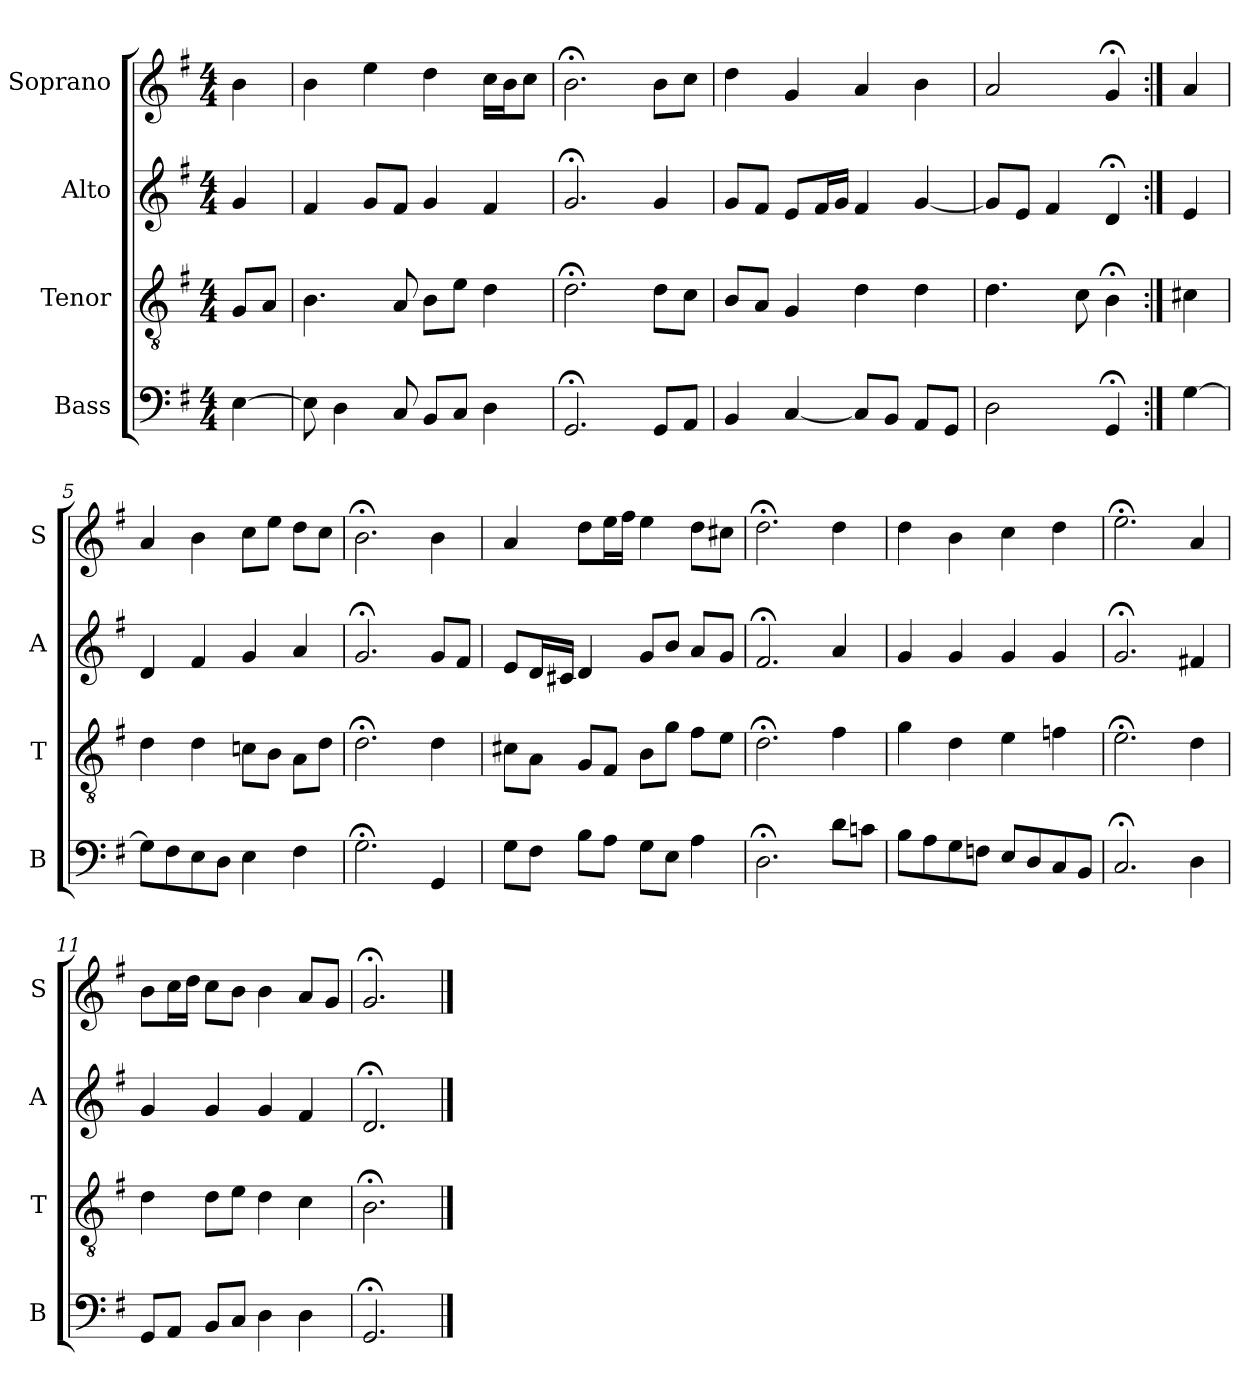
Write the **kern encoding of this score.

**kern	**kern	**kern	**kern
*part4	*part3	*part2	*part1
*staff4	*staff3	*staff2	*staff1
*I"Bass	*I"Tenor	*I"Alto	*I"Soprano
*I'B	*I'T	*I'A	*I'S
*clefF4	*clefGv2	*clefG2	*clefG2
*k[f#]	*k[f#]	*k[f#]	*k[f#]
*G:	*G:	*G:	*G:
*M4/4	*M4/4	*M4/4	*M4/4
*MM100	*MM100	*MM100	*MM100
=	=	=	=
[4E	8GL	4g	4b
.	8AJ	.	.
=1	=1	=1	=1
8E]	4.B	4f#	4b
4D	.	.	.
.	.	8gL	4ee
8C	8A	8f#J	.
8BBL	8BL	4g	4dd
8CJ	8eJ	.	.
4D	4d	4f#	16ccLL
.	.	.	16bJ
.	.	.	8ccJ
=2	=2	=2	=2
2.GG;<	2.d;<	2.g;<	2.b;<
8GGL	8dL	4g	8bL
8AAJ	8cJ	.	8ccJ
=3	=3	=3	=3
4BB	8BL	8gL	4dd
.	8AJ	8f#J	.
[4C	4G	8eL	4g
.	.	16f#L	.
.	.	16gJJ	.
8CL]	4d	4f#	4a
8BBJ	.	.	.
8AAL	4d	[4g	4b
8GGJ	.	.	.
=4	=4	=4	=4
2D	4.d	8gL]	2a
.	.	8eJ	.
.	.	4f#	.
.	8c	.	.
4GG;<	4B;<	4d;<	4g;<
=:|!	=:|!	=:|!	=:|!
[4G	4c#X	4e	4a
=5	=5	=5	=5
8GL]	4d	4d	4a
8F#	.	.	.
8E	4d	4f#	4b
8DJ	.	.	.
4E	8cnL	4g	8ccL
.	8BJ	.	8eeJ
4F#	8AL	4a	8ddL
.	8dJ	.	8ccJ
=6	=6	=6	=6
2.G;<	2.d;<	2.g;<	2.b;<
4GG	4d	8gL	4b
.	.	8f#J	.
=7	=7	=7	=7
8GL	8c#XL	8eL	4a
8F#J	8AJ	16dL	.
.	.	16c#XJJ	.
8BL	8GL	4d	8ddL
8AJ	8F#J	.	16eeL
.	.	.	16ff#JJ
8GL	8BL	8gL	4ee
8EJ	8gJ	8bJ	.
4A	8f#L	8aL	8ddL
.	8eJ	8gJ	8cc#XJ
=8	=8	=8	=8
2.D;<	2.d;<	2.f#;<	2.dd;<
8dL	4f#	4a	4dd
8cnJ	.	.	.
=9	=9	=9	=9
8BL	4g	4g	4dd
8A	.	.	.
8G	4d	4g	4b
8FnJ	.	.	.
8EL	4e	4g	4cc
8D	.	.	.
8C	4fn	4g	4dd
8BBJ	.	.	.
=10	=10	=10	=10
2.C;<	2.e;<	2.g;<	2.ee;<
4D	4d	4f#X	4a
=11	=11	=11	=11
8GGL	4d	4g	8bL
8AAJ	.	.	16ccL
.	.	.	16ddJJ
8BBL	8dL	4g	8ccL
8CJ	8eJ	.	8bJ
4D	4d	4g	4b
4D	4c	4f#	8aL
.	.	.	8gJ
=12	=12	=12	=12
2.GG;<	2.B;<	2.d;<	2.g;<
==	==	==	==
*-	*-	*-	*-
